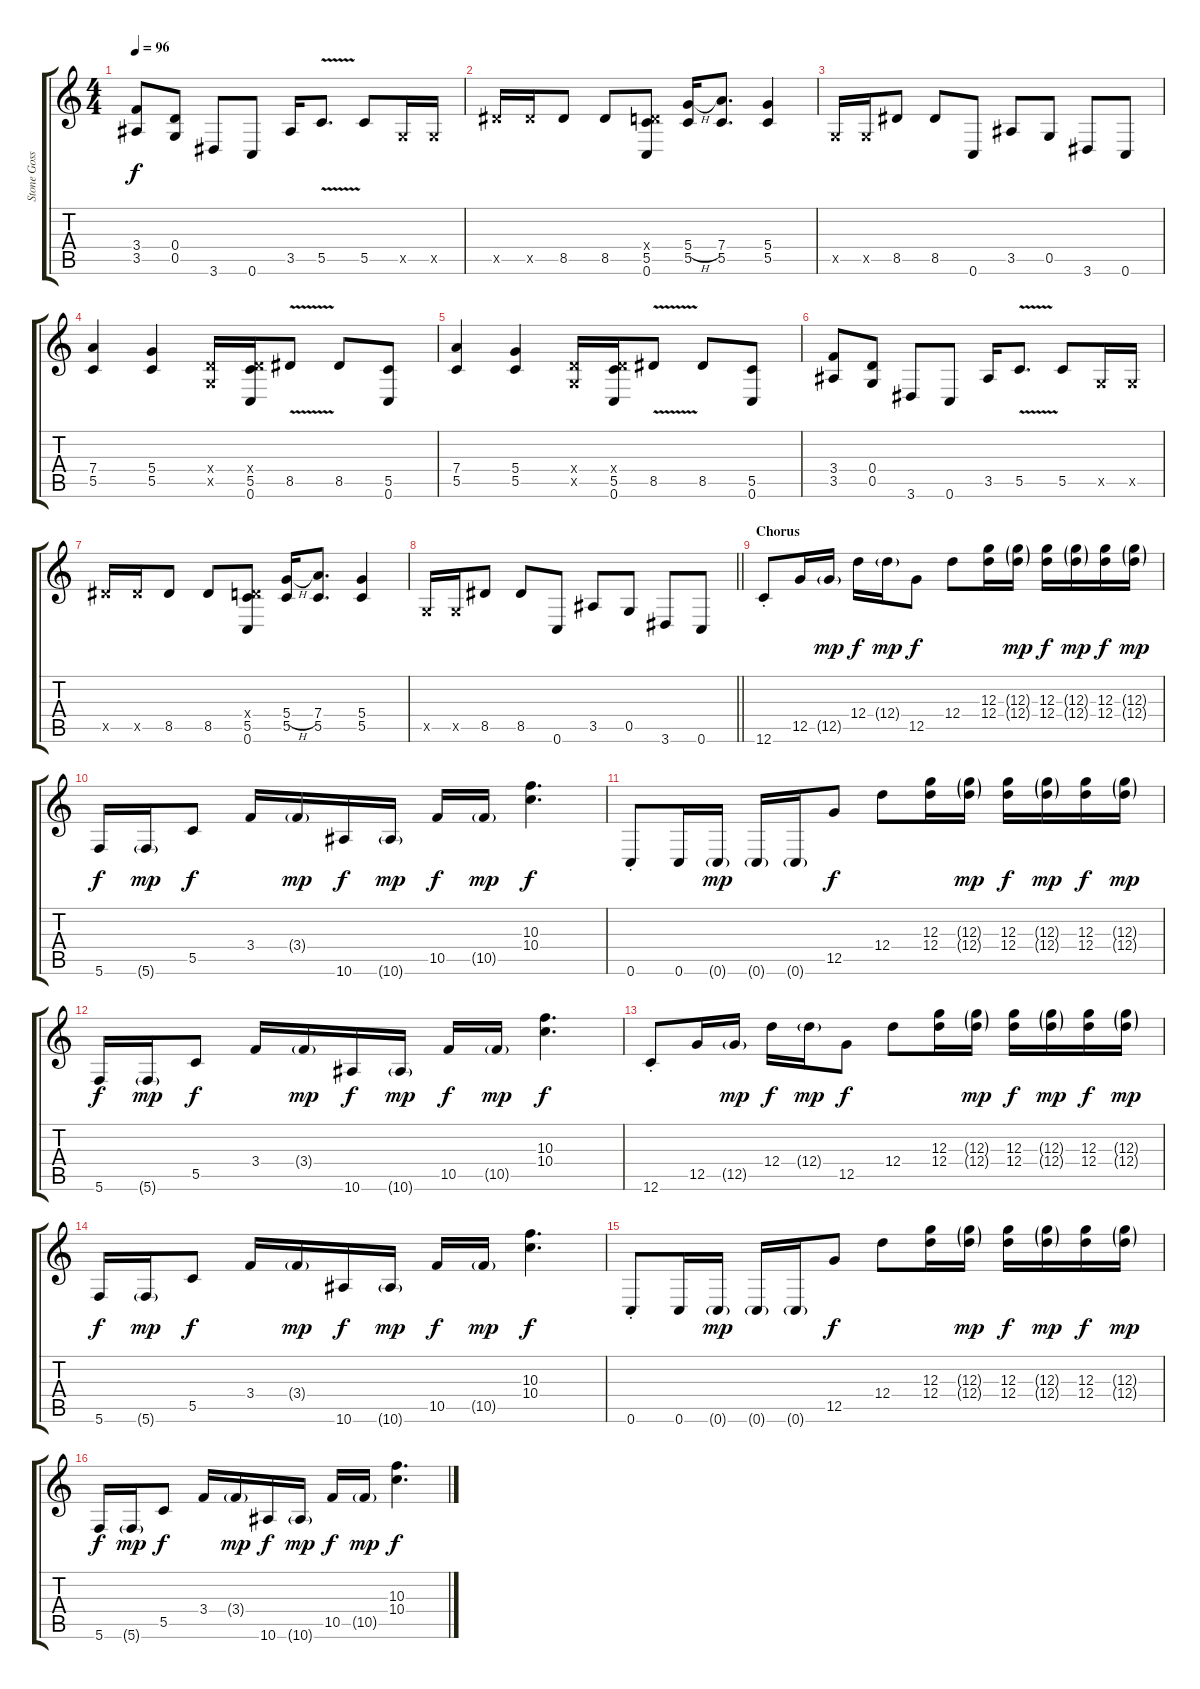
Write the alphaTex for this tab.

\track ("Stone Gossard" "Stone Goss") {instrument distortionguitar}
\staff {score tabs}
\tuning (E4 B3 G3 D3 G2 C2) {hide}
\ts (4 4)
\tempo 96
\clef g2
\ks c
(3.4 3.5).8{dy f} (0.4 0.5).8 3.6.8 0.6.8 3.5.16 5.5{v}.8{d} 5.5.8 0.5{x}.16 0.5{x}.16 |
8.5{x}.16 8.5{x}.16 8.5.8 8.5.8 (0.4{x} 5.5 0.6).8 (5.4{h} 5.5).16 (7.4 5.5).8{d} (5.4 5.5).4 |
0.5{x}.16 0.5{x}.16 8.5.8 8.5.8 0.6.8 3.5.8 0.5.8 3.6.8 0.6.8 |
(7.4 5.5).4 (5.4 5.5).4 (0.4{x} 0.5{x}).16 (0.4{x} 5.5 0.6).16 8.5{v}.8 8.5.8 (5.5 0.6).8 |
(7.4 5.5).4 (5.4 5.5).4 (0.4{x} 0.5{x}).16 (0.4{x} 5.5 0.6).16 8.5{v}.8 8.5.8 (5.5 0.6).8 |
(3.4 3.5).8 (0.4 0.5).8 3.6.8 0.6.8 3.5.16 5.5{v}.8{d} 5.5.8 0.5{x}.16 0.5{x}.16 |
8.5{x}.16 8.5{x}.16 8.5.8 8.5.8 (0.4{x} 5.5 0.6).8 (5.4{h} 5.5).16 (7.4 5.5).8{d} (5.4 5.5).4 |
\barLineRight lightlight
0.5{x}.16 0.5{x}.16 8.5.8 8.5.8 0.6.8 3.5.8 0.5.8 3.6.8 0.6.8 |
\section ("" "Chorus")
12.6{st}.8 12.5.16 12.5{g}.16{dy mp} 12.4.16{dy f} 12.4{g}.16{dy mp} 12.5.8{dy f} 12.4.8 (12.3 12.4).16 (12.3{g} 12.4{g}).16{dy mp} (12.3 12.4).16{dy f} (12.3{g} 12.4{g}).16{dy mp} (12.3 12.4).16{dy f} (12.3{g} 12.4{g}).16{dy mp} |
5.6.16{dy f} 5.6{g}.16{dy mp} 5.5.8{dy f} 3.4.16 3.4{g}.16{dy mp} 10.6.16{dy f} 10.6{g}.16{dy mp} 10.5.16{dy f} 10.5{g}.16{dy mp} (10.3 10.4).4{d dy f} |
0.6{st}.8 0.6.16 0.6{g}.16{dy mp} 0.6{g}.16 0.6{g}.16 12.5.8{dy f} 12.4.8 (12.3 12.4).16 (12.3{g} 12.4{g}).16{dy mp} (12.3 12.4).16{dy f} (12.3{g} 12.4{g}).16{dy mp} (12.3 12.4).16{dy f} (12.3{g} 12.4{g}).16{dy mp} |
5.6.16{dy f} 5.6{g}.16{dy mp} 5.5.8{dy f} 3.4.16 3.4{g}.16{dy mp} 10.6.16{dy f} 10.6{g}.16{dy mp} 10.5.16{dy f} 10.5{g}.16{dy mp} (10.3 10.4).4{d dy f} |
12.6{st}.8 12.5.16 12.5{g}.16{dy mp} 12.4.16{dy f} 12.4{g}.16{dy mp} 12.5.8{dy f} 12.4.8 (12.3 12.4).16 (12.3{g} 12.4{g}).16{dy mp} (12.3 12.4).16{dy f} (12.3{g} 12.4{g}).16{dy mp} (12.3 12.4).16{dy f} (12.3{g} 12.4{g}).16{dy mp} |
5.6.16{dy f} 5.6{g}.16{dy mp} 5.5.8{dy f} 3.4.16 3.4{g}.16{dy mp} 10.6.16{dy f} 10.6{g}.16{dy mp} 10.5.16{dy f} 10.5{g}.16{dy mp} (10.3 10.4).4{d dy f} |
0.6{st}.8 0.6.16 0.6{g}.16{dy mp} 0.6{g}.16 0.6{g}.16 12.5.8{dy f} 12.4.8 (12.3 12.4).16 (12.3{g} 12.4{g}).16{dy mp} (12.3 12.4).16{dy f} (12.3{g} 12.4{g}).16{dy mp} (12.3 12.4).16{dy f} (12.3{g} 12.4{g}).16{dy mp} |
5.6.16{dy f} 5.6{g}.16{dy mp} 5.5.8{dy f} 3.4.16 3.4{g}.16{dy mp} 10.6.16{dy f} 10.6{g}.16{dy mp} 10.5.16{dy f} 10.5{g}.16{dy mp} (10.3 10.4).4{d dy f}
